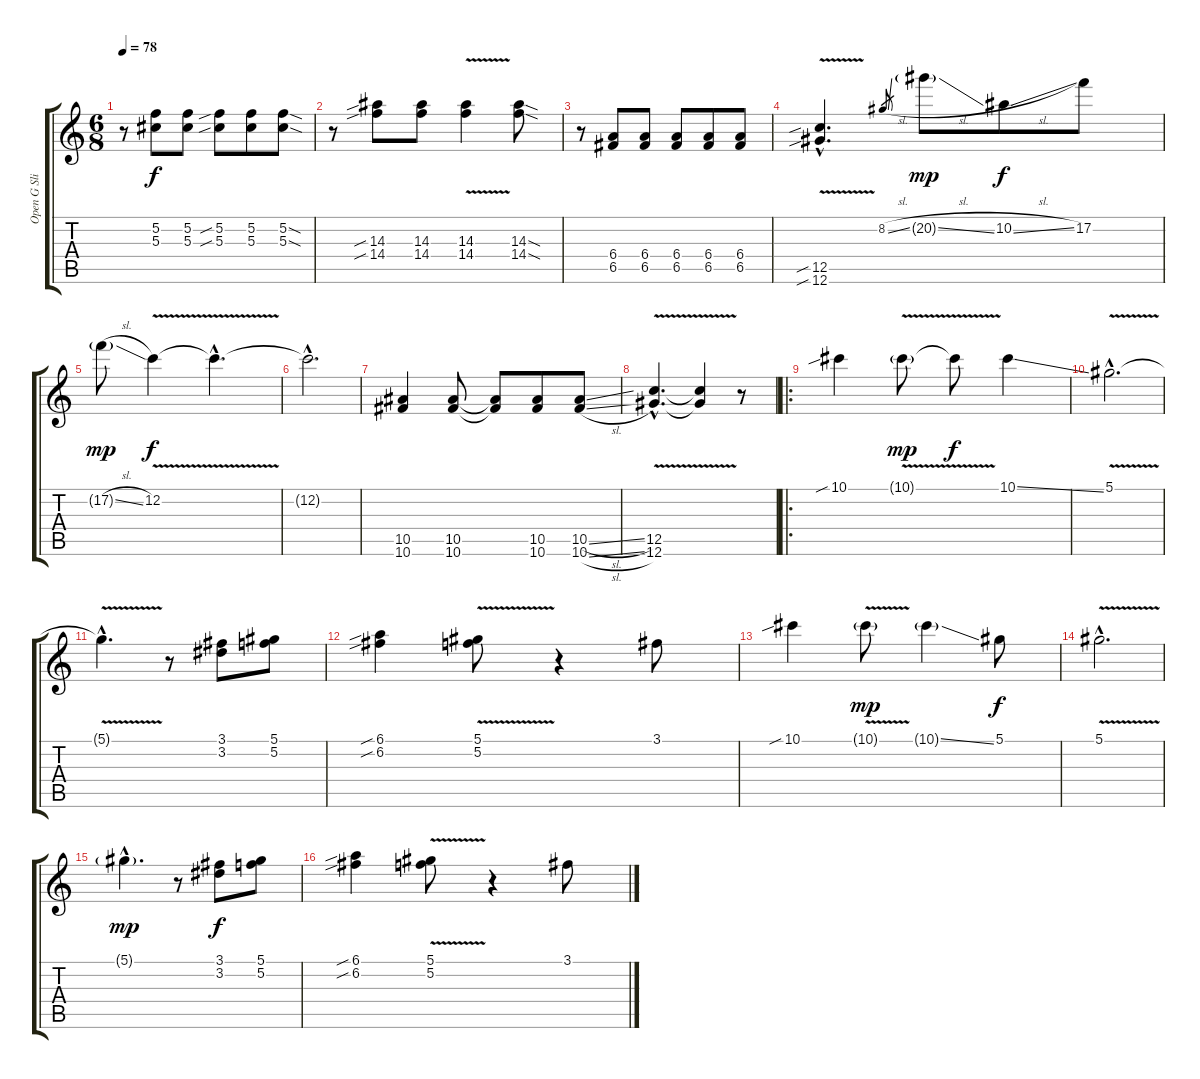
\track ("Open G Slide Guitar" "Open G Sli") {instrument acousticguitarsteel}
\staff {score tabs}
\tuning (Eb4 C4 Ab3 Eb3 C3 Ab2) {hide}
\ts (6 8)
\tempo 78
\clef g2
\ks c
r.8{dy f instrument acousticguitarsteel} (5.2 5.3).8 (5.2 5.3).8 (5.2{sib} 5.3{sib}).8 (5.2 5.3).8 (5.2{sod} 5.3{sod}).8 |
r.8 (14.3{sib} 14.4{sib}).8 (14.3 14.4).8 (14.3{v} 14.4{v}).4 (14.3{sod} 14.4{sod}).8 |
r.8 (6.4 6.5).8 (6.4 6.5).8 (6.4 6.5).8 (6.4 6.5).8 (6.4 6.5).8 |
(12.5{v sib hac} 12.6{v sib hac}).4{d} 8.2{sl}.8{gr} 20.2{sl g}.8{dy mp} 10.2{sl}.8{dy f} 17.2.8 |
17.2{sl g}.8{dy mp} 12.2{v}.4{dy f} 12.2{hac t}.4{d} |
12.2{hac t}.2{d} |
(10.5 10.6).4 (10.5 10.6).8 (10.5{t} 10.6{t}).8 (10.5 10.6).8 (10.5{sl} 10.6{sl}).8 |
(12.5{v hac} 12.6{hac}).4{d} (12.5{t} 12.6{t}).4 r.8 |
\ro
10.1{sib}.4 10.1{v g}.8{dy mp} 10.1{t}.8{dy f} 10.1{ss}.4 |
5.1{v hac}.2{d} |
5.1{hac t}.4{d} r.8 (3.1 3.2).8 (5.1 5.2).8 |
(6.1{sib} 6.2{sib}).4 (5.1{v} 5.2{v}).8 r.4 3.1.8 |
10.1{sib}.4 10.1{v g}.8{dy mp} 10.1{ss g}.4 5.1.8{dy f} |
5.1{v hac}.2{d} |
5.1{g hac}.4{d dy mp} r.8 (3.1 3.2).8{dy f} (5.1 5.2).8 |
(6.1{sib} 6.2{sib}).4 (5.1{v} 5.2{v}).8 r.4 3.1.8
